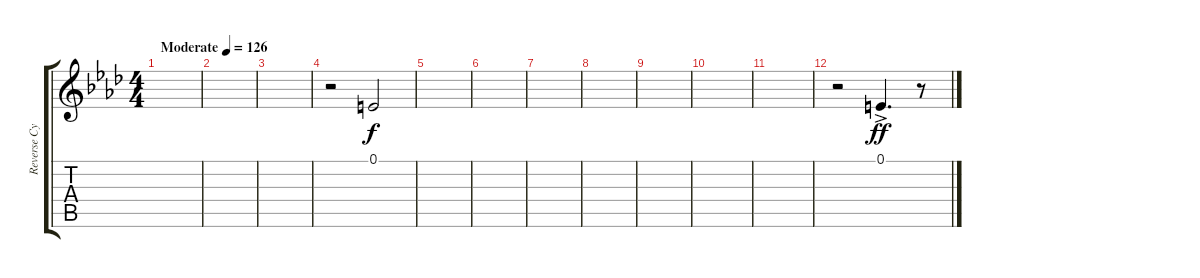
\track ("Reverse Cymbal" "Reverse Cy") {instrument reversecymbal}
\staff {score tabs}
\tuning (E4 B3 G3 D3 A2 E2) {hide}
\ts (4 4)
\tempo (126 "Moderate")
\clef g2
\ks ab
|
|
|
r.2 0.1.2 |
|
|
|
|
|
|
|
r.2 0.1{ac}.4{d dy ff} r.8
